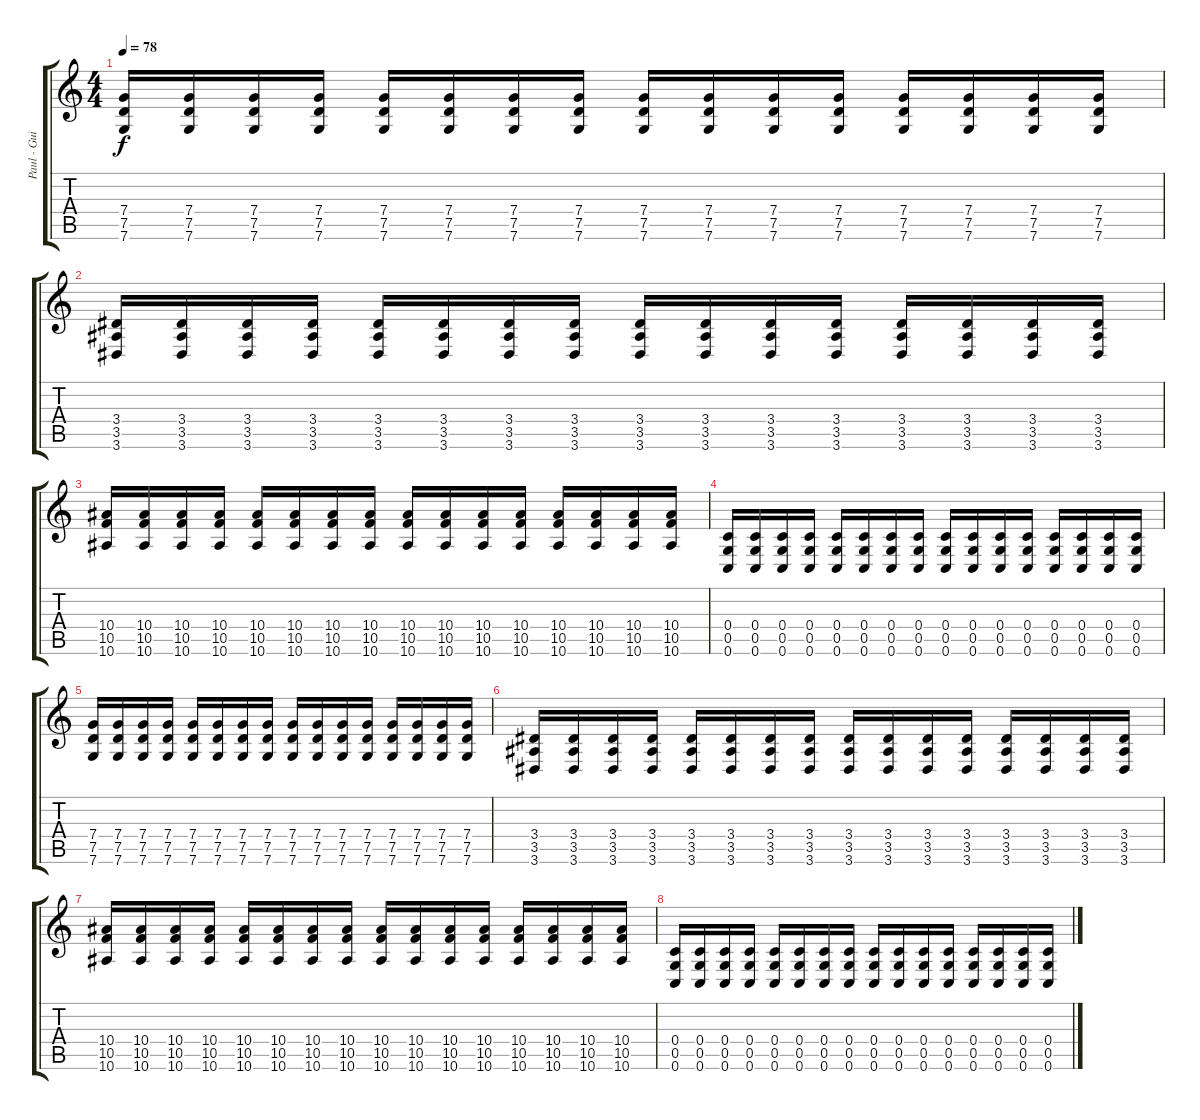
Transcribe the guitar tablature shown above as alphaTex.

\track ("Paul - Guitar" "Paul - Gui") {instrument distortionguitar}
\staff {score tabs}
\tuning (D4 A3 F3 C3 G2 C2) {hide}
\ts (4 4)
\tempo 78
\clef g2
\ks c
(7.4 7.5 7.6).16{dy f} (7.4 7.5 7.6).16 (7.4 7.5 7.6).16 (7.4 7.5 7.6).16 (7.4 7.5 7.6).16 (7.4 7.5 7.6).16 (7.4 7.5 7.6).16 (7.4 7.5 7.6).16 (7.4 7.5 7.6).16 (7.4 7.5 7.6).16 (7.4 7.5 7.6).16 (7.4 7.5 7.6).16 (7.4 7.5 7.6).16 (7.4 7.5 7.6).16 (7.4 7.5 7.6).16 (7.4 7.5 7.6).16 |
(3.4 3.5 3.6).16 (3.4 3.5 3.6).16 (3.4 3.5 3.6).16 (3.4 3.5 3.6).16 (3.4 3.5 3.6).16 (3.4 3.5 3.6).16 (3.4 3.5 3.6).16 (3.4 3.5 3.6).16 (3.4 3.5 3.6).16 (3.4 3.5 3.6).16 (3.4 3.5 3.6).16 (3.4 3.5 3.6).16 (3.4 3.5 3.6).16 (3.4 3.5 3.6).16 (3.4 3.5 3.6).16 (3.4 3.5 3.6).16 |
(10.4 10.5 10.6).16 (10.4 10.5 10.6).16 (10.4 10.5 10.6).16 (10.4 10.5 10.6).16 (10.4 10.5 10.6).16 (10.4 10.5 10.6).16 (10.4 10.5 10.6).16 (10.4 10.5 10.6).16 (10.4 10.5 10.6).16 (10.4 10.5 10.6).16 (10.4 10.5 10.6).16 (10.4 10.5 10.6).16 (10.4 10.5 10.6).16 (10.4 10.5 10.6).16 (10.4 10.5 10.6).16 (10.4 10.5 10.6).16 |
(0.4 0.5 0.6).16 (0.4 0.5 0.6).16 (0.4 0.5 0.6).16 (0.4 0.5 0.6).16 (0.4 0.5 0.6).16 (0.4 0.5 0.6).16 (0.4 0.5 0.6).16 (0.4 0.5 0.6).16 (0.4 0.5 0.6).16 (0.4 0.5 0.6).16 (0.4 0.5 0.6).16 (0.4 0.5 0.6).16 (0.4 0.5 0.6).16 (0.4 0.5 0.6).16 (0.4 0.5 0.6).16 (0.4 0.5 0.6).16 |
(7.4 7.5 7.6).16 (7.4 7.5 7.6).16 (7.4 7.5 7.6).16 (7.4 7.5 7.6).16 (7.4 7.5 7.6).16 (7.4 7.5 7.6).16 (7.4 7.5 7.6).16 (7.4 7.5 7.6).16 (7.4 7.5 7.6).16 (7.4 7.5 7.6).16 (7.4 7.5 7.6).16 (7.4 7.5 7.6).16 (7.4 7.5 7.6).16 (7.4 7.5 7.6).16 (7.4 7.5 7.6).16 (7.4 7.5 7.6).16 |
(3.4 3.5 3.6).16 (3.4 3.5 3.6).16 (3.4 3.5 3.6).16 (3.4 3.5 3.6).16 (3.4 3.5 3.6).16 (3.4 3.5 3.6).16 (3.4 3.5 3.6).16 (3.4 3.5 3.6).16 (3.4 3.5 3.6).16 (3.4 3.5 3.6).16 (3.4 3.5 3.6).16 (3.4 3.5 3.6).16 (3.4 3.5 3.6).16 (3.4 3.5 3.6).16 (3.4 3.5 3.6).16 (3.4 3.5 3.6).16 |
(10.4 10.5 10.6).16 (10.4 10.5 10.6).16 (10.4 10.5 10.6).16 (10.4 10.5 10.6).16 (10.4 10.5 10.6).16 (10.4 10.5 10.6).16 (10.4 10.5 10.6).16 (10.4 10.5 10.6).16 (10.4 10.5 10.6).16 (10.4 10.5 10.6).16 (10.4 10.5 10.6).16 (10.4 10.5 10.6).16 (10.4 10.5 10.6).16 (10.4 10.5 10.6).16 (10.4 10.5 10.6).16 (10.4 10.5 10.6).16 |
(0.4 0.5 0.6).16 (0.4 0.5 0.6).16 (0.4 0.5 0.6).16 (0.4 0.5 0.6).16 (0.4 0.5 0.6).16 (0.4 0.5 0.6).16 (0.4 0.5 0.6).16 (0.4 0.5 0.6).16 (0.4 0.5 0.6).16 (0.4 0.5 0.6).16 (0.4 0.5 0.6).16 (0.4 0.5 0.6).16 (0.4 0.5 0.6).16 (0.4 0.5 0.6).16 (0.4 0.5 0.6).16 (0.4 0.5 0.6).16
